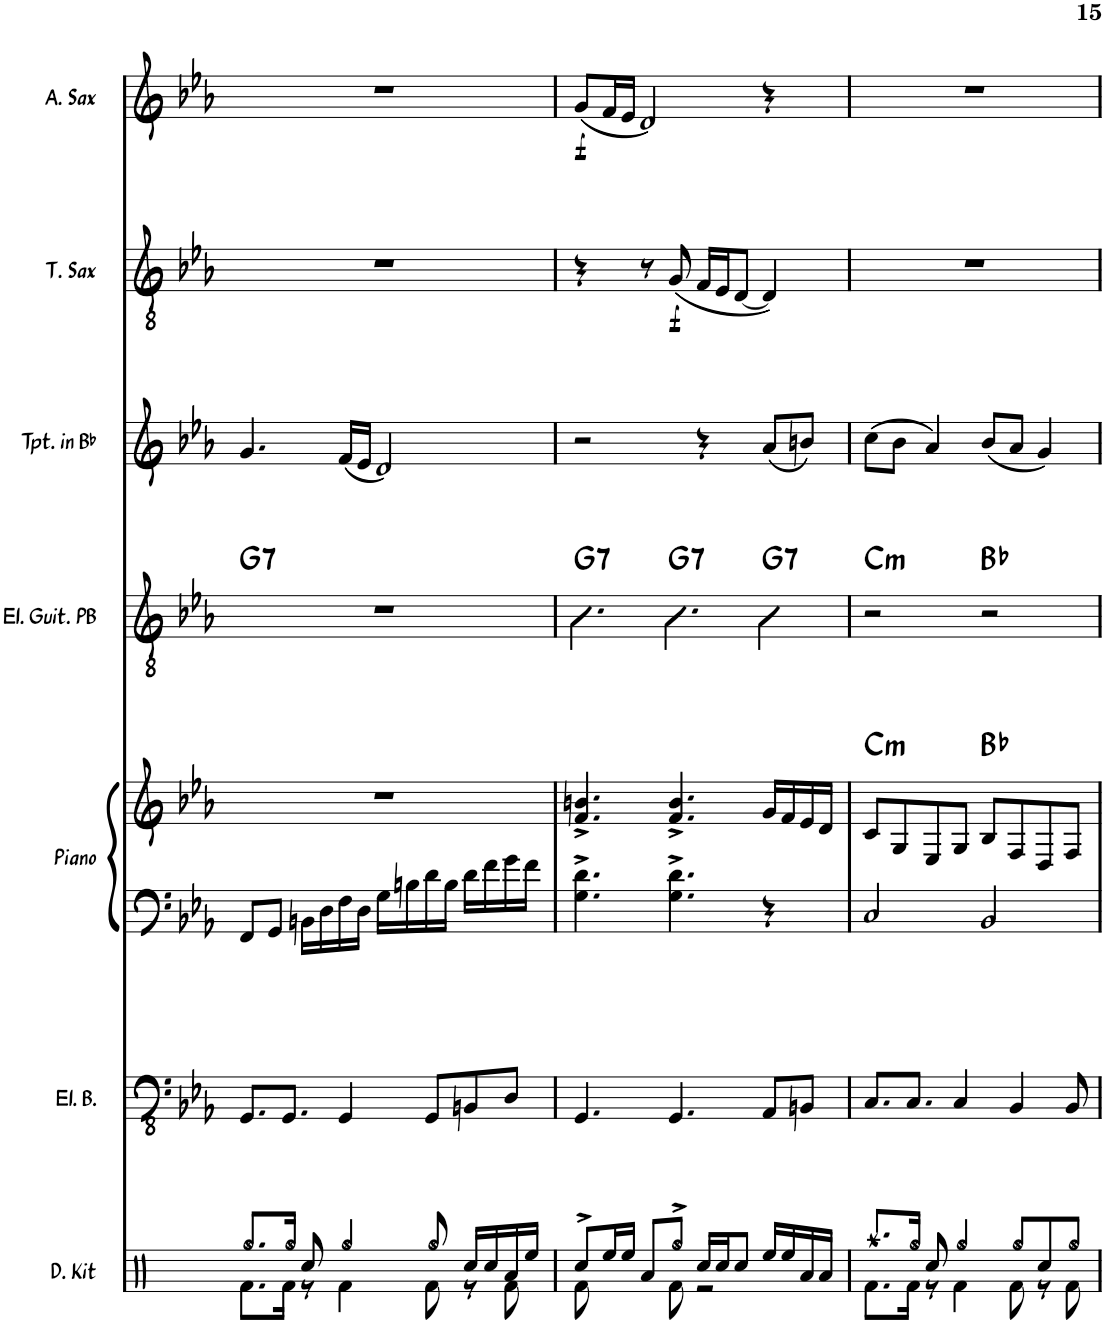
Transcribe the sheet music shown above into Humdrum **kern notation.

**kern	**kern	**kern	**kern	**harte	**kern	**harte	**kern	**kern	**dynam	**kern	**dynam
*part7	*part6	*part5	*part5	*part5	*part4	*part4	*part3	*part2	*part2	*part1	*part1
*staff8	*staff7	*staff6	*staff5	*	*staff4	*	*staff3	*staff2	*staff2	*staff1	*staff1
*I"Drum Kit	*I"Electric Bass	*I"Piano	*	*	*I"Electric Guitar Playback	*	*I"Trumpet in Bb	*I"Tenor Sax	*	*I"Alto Sax	*
*I'D. Kit	*I'El. B.	*I'Piano	*	*	*I'El. Guit. PB	*	*I'Tpt. in Bb	*I'T. Sax	*	*I'A. Sax	*
!!LO:PB:g=z
*clefX	*clefFv4	*clefF4	*clefG2	*	*clefGv2	*	*clefG2	*clefGv2	*	*clefG2	*
*	*	*	*	*	*	*	*Trd1c2	*Trd8c14	*	*Trd5c9	*
*k[]	*k[b-e-a-]	*k[b-e-a-]	*k[b-e-a-]	*	*k[b-e-a-]	*	*k[b-e-a-]	*k[b-e-a-]	*	*k[b-e-a-]	*
*M4/4	*M4/4	*M4/4	*M4/4	*	*M4/4	*	*M4/4	*M4/4	*	*M4/4	*
=51	=51	=51	=51	=51	=51	=51	=51	=51	=51	=51	=51
*^	*	*	*	*	*	*	*	*	*	*	*
!	!	!	!	!	!	!	!LO:H:kt=7	!	!	!	!	!
8.Rgg/L	8.Rf\L	8.GGG/L	8FF/L	1r	.	1r	G:7	4.g/	1r	.	1r	.
.	.	.	8GG/J	.	.	.	.	.	.	.	.	.
16Rgg/Jk	16Rf\Jk	8.GGG/J	.	.	.	.	.	.	.	.	.	.
8Rcc/	8r	.	16BBn\LL	.	.	.	.	.	.	.	.	.
.	.	.	16D\	.	.	.	.	.	.	.	.	.
4Rgg/	4Rf\	4GGG/	16F\	.	.	.	.	(16f/LL	.	.	.	.
.	.	.	16D\JJ	.	.	.	.	16e-/JJ	.	.	.	.
.	.	.	16G\LL	.	.	.	.	2d/)	.	.	.	.
.	.	.	16Bn\	.	.	.	.	.	.	.	.	.
8Rgg/	8Rf\	8GGG/L	16d\	.	.	.	.	.	.	.	.	.
.	.	.	16B\JJ	.	.	.	.	.	.	.	.	.
16Rcc/LL	8r	8BBBn/	16d\LL	.	.	.	.	.	.	.	.	.
16Rcc/	.	.	16f\	.	.	.	.	.	.	.	.	.
16Ra/	8Rf\	8DD/J	16g\	.	.	.	.	.	.	.	.	.
16Ree/JJ	.	.	16f\JJ	.	.	.	.	.	.	.	.	.
=52	=52	=52	=52	=52	=52	=52	=52	=52	=52	=52	=52	=52
!	!	!	!	!	!	!	!LO:H:kt=7	!	!	!	!	!LO:DY:b
8Rcc^/L	8Rf\	4.GGG/	4.G\^ 4.d\^	4.f/^ 4.bn/^	.	4.G\	G:7	2r	4r	.	(8g/L	f
16Ree/L	4ryy	.	.	.	.	.	.	.	.	.	16f/L	.
16Ree/JJ	.	.	.	.	.	.	.	.	.	.	16e-/JJ	.
8Ra/L	.	.	.	.	.	.	.	.	8r	.	2d/)	.
!	!	!	!	!	!	!	!LO:H:kt=7	!	!	!LO:DY:b	!	!
8Rgg^/J	8Rf\	4.GGG/	4.G\^ 4.d\^	4.f/^ 4.b/^	.	4.G\	G:7	.	(8G/	f	.	.
16Rcc/LL	2r	.	.	.	.	.	.	4r	16F/LL	.	.	.
16Rcc/J	.	.	.	.	.	.	.	.	16E-/J	.	.	.
8Rcc/J	.	.	.	.	.	.	.	.	[8D/J	.	.	.
!	!	!	!	!	!	!	!LO:H:kt=7	!	!	!	!	!
16Ree/LL	.	8AAA-/L	4r	16g/LL	.	4G\	G:7	(8a-/L	4D/])	.	4r	.
16Ree/	.	.	.	16f/	.	.	.	.	.	.	.	.
16Ra/	.	8BBBn/J	.	16e-/	.	.	.	8bn/J)	.	.	.	.
16Ra/JJ	.	.	.	16d/JJ	.	.	.	.	.	.	.	.
=53	=53	=53	=53	=53	=53	=53	=53	=53	=53	=53	=53	=53
!	!	!	!	!	!LO:H:kt=m	!	!LO:H:kt=m	!	!	!	!	!
8.Raa/L	8.Rf\L	8.CC/L	2C/	8c/L	C:min	2r	C:min	(8cc\L	1r	.	1r	.
.	.	.	.	8G/	.	.	.	8b-\J	.	.	.	.
16Rgg/Jk	16Rf\Jk	8.CC/J	.	.	.	.	.	.	.	.	.	.
8Rcc/	8r	.	.	8E-/	.	.	.	4a-/)	.	.	.	.
4Rgg/	4Rf\	4CC/	.	8G/J	.	.	.	.	.	.	.	.
.	.	.	2BB-/	8B-/L	Bb:maj	2r	Bb:maj	(8b-/L	.	.	.	.
8Rgg/L	8Rf\	4BBB-/	.	8F/	.	.	.	8a-/J	.	.	.	.
8Rcc/	8r	.	.	8D/	.	.	.	4g/)	.	.	.	.
8Rgg/J	8Rf\	8BBB-/	.	8F/J	.	.	.	.	.	.	.	.
*v	*v	*	*	*	*	*	*	*	*	*	*	*
=	=	=	=	=	=	=	=	=	=	=	=
*-	*-	*-	*-	*-	*-	*-	*-	*-	*-	*-	*-
